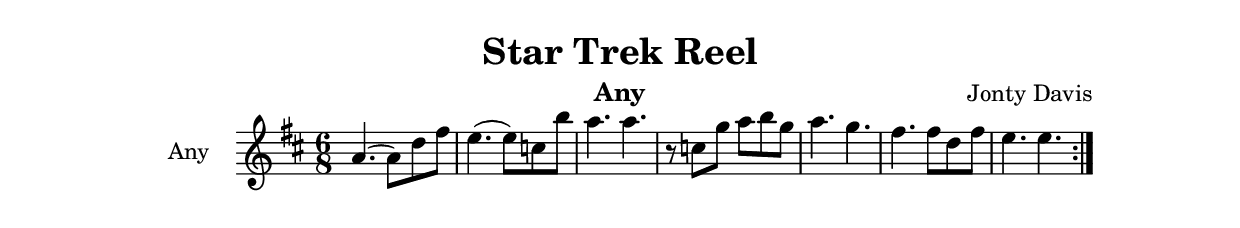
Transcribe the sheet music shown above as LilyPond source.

\version "2.18.1"

\header { 
  title = "Star Trek Reel"
  instrument = "Any"
  composer = "Jonty Davis"
}

\paper{
  top-margin = 50
  left-margin = 25
  right-margin = 25
}

global = {
  \key d \major
  \numericTimeSignature 
  \time 6/8
}

melodion = \relative c'' {
  \global  
  
  \repeat volta 2 {
    a4.(a8) d8 fis8 | e4.(e8) c8 b'8| a4. a4. |r8 c, g' a b g|
    a4. g |fis4. fis8 d fis| e4. e4.|
  }
  \break
 \repeat volta 2{
  
 }
  
}

\score {
  <<
  \chords {
    
   }
  \new Staff \with {
    instrumentName = "Any"
    midiInstrument = "accordion"
  }{ \melodion}
  >>
  \layout { }
  \midi {
    \context {
      \Score
       tempoWholesPerMinute = #(ly:make-moment 130 4)
    }
  }
}